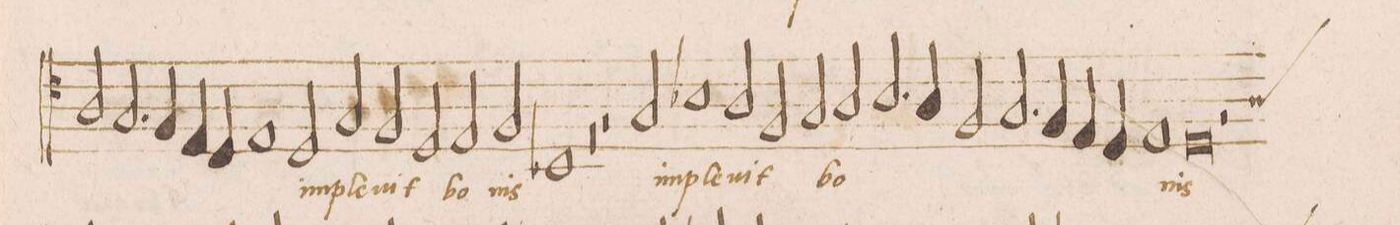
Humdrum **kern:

**kern	**text
*I"TENOR	*
*clefC4	*
*k[]	*
*met(c|)	*
*M2/1	*
2A\	.
2.G/	.
=132	=132
4F/	.
4E/	.
4D/	.
1E	.
=133	=133
2D/	im-
2G/	-ple-
2F/	-vit
2D/	.
=134	=134
2E/	bo-
2F/	nis
1BB-X	.
=135	=135
0r	.
=136	=136
2r	.
2G/	im-
1B-X	-ple-
=137	=137
2A/	-vit
2F/	.
2G/	bo-
2A/	.
=138	=138
2.B/	.
4A/	.
2F/	.
2.G/	.
=139	=139
4F/	.
4E/	.
4D/	.
1E	.
=140	=140
0D	-nis
=141	=141
*custos:A	*
2r	.
*-	*-
